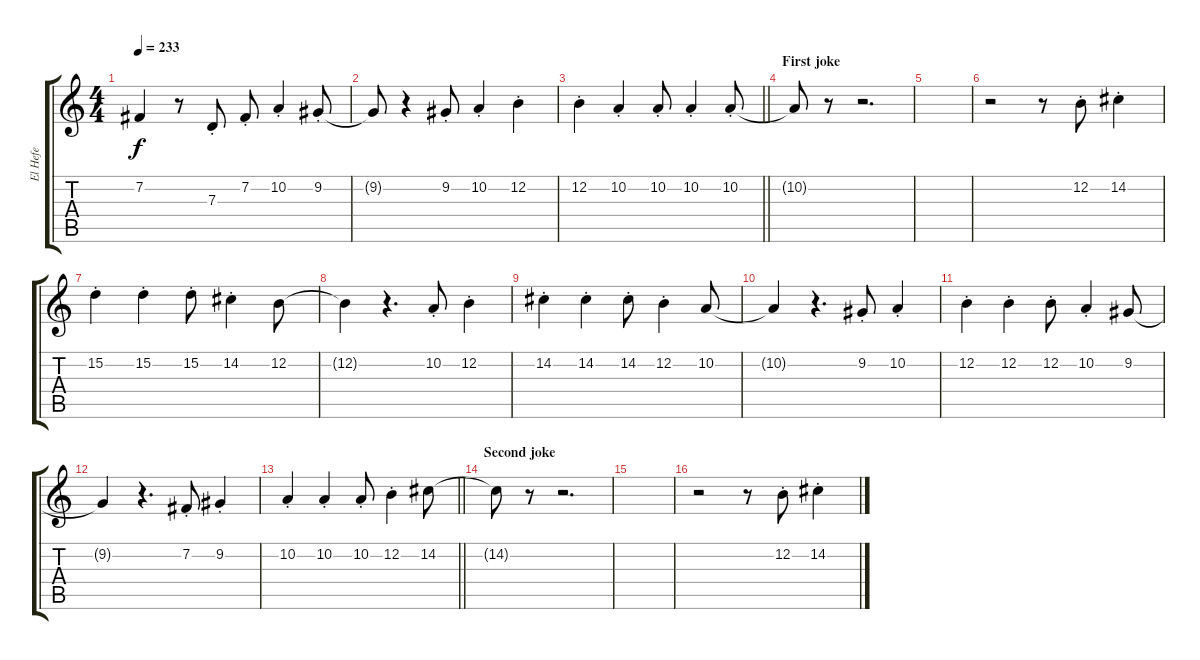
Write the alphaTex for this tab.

\track ("El Hefe" "El Hefe") {instrument trumpet}
\staff {score tabs}
\tuning (E4 B3 G3 D3 A2 E2) {hide}
\ts (4 4)
\tempo 233
\clef g2
\ks c
7.2.4{dy f} r.8 7.3{st}.8 7.2{st}.8 10.2{st}.4 9.2{st}.8 |
9.2{t}.8 r.4 9.2{st}.8 10.2{st}.4 12.2{st}.4 |
\barLineRight lightlight
12.2{st}.4 10.2{st}.4 10.2{st}.8 10.2{st}.4 10.2{st}.8 |
\section ("" "First joke")
10.2{t}.8 r.8 r.2{d} |
|
r.2 r.8 12.2{st}.8 14.2{st}.4 |
15.2{st}.4 15.2{st}.4 15.2{st}.8 14.2{st}.4 12.2.8 |
12.2{t}.4 r.4{d} 10.2{st}.8 12.2{st}.4 |
14.2{st}.4 14.2{st}.4 14.2{st}.8 12.2{st}.4 10.2.8 |
10.2{t}.4 r.4{d} 9.2{st}.8 10.2{st}.4 |
12.2{st}.4 12.2{st}.4 12.2{st}.8 10.2{st}.4 9.2.8 |
9.2{t}.4 r.4{d} 7.2{st}.8 9.2{st}.4 |
\barLineRight lightlight
10.2{st}.4 10.2{st}.4 10.2{st}.8 12.2{st}.4 14.2.8 |
\section ("" "Second joke")
14.2{t}.8 r.8 r.2{d} |
|
r.2 r.8 12.2{st}.8 14.2{st}.4
